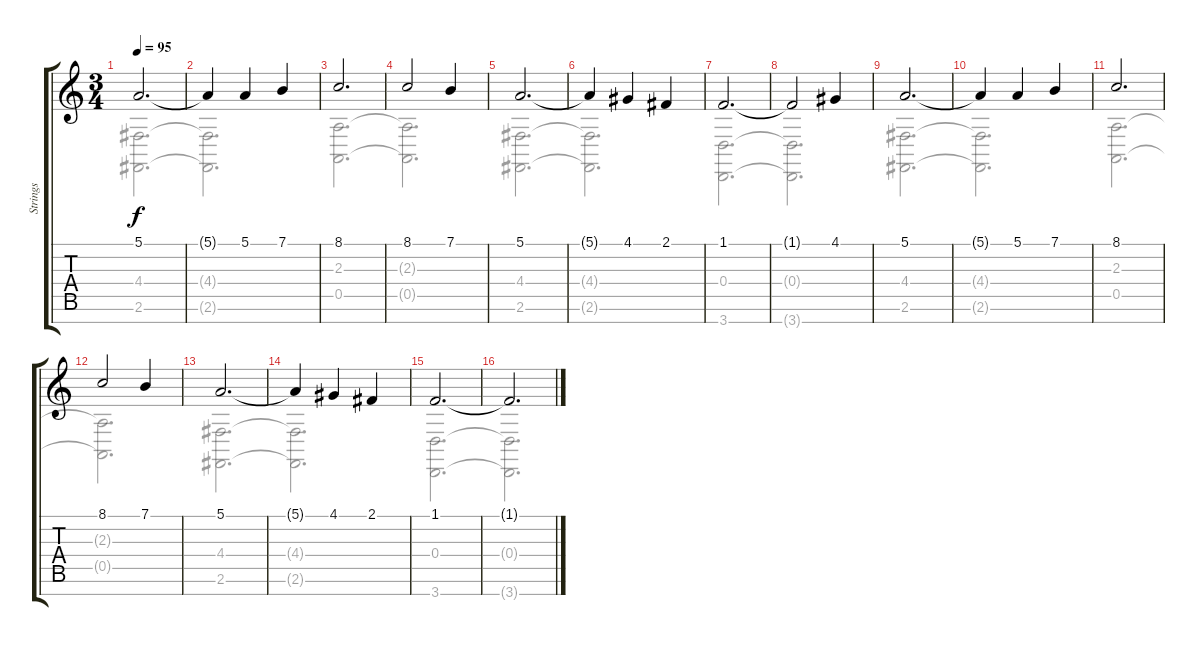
\track ("Strings" "Strings") {instrument stringensemble1}
\staff {score tabs}
\tuning (E4 B3 G3 D3 A2 E2 B1) {hide}
\voice
\ts (3 4)
\tempo 95
\clef g2
\ks c
5.1.2{d dy f} |
5.1{t}.4 5.1.4 7.1.4 |
8.1.2{d} |
8.1.2 7.1.4 |
5.1.2{d} |
5.1{t}.4 4.1.4 2.1.4 |
1.1.2{d} |
1.1{t}.2 4.1.4 |
5.1.2{d} |
5.1{t}.4 5.1.4 7.1.4 |
8.1.2{d} |
8.1.2 7.1.4 |
5.1.2{d} |
5.1{t}.4 4.1.4 2.1.4 |
1.1.2{d} |
1.1{t}.2{d}
\voice
\clef g2
\ottava regular
\simile none
\ks c
(4.4 2.6).2{d dy f} |
(4.4{t} 2.6{t}).2{d} |
(2.3 0.5).2{d} |
(2.3{t} 0.5{t}).2{d} |
(4.4 2.6).2{d} |
(4.4{t} 2.6{t}).2{d} |
(0.4 3.7).2{d} |
(0.4{t} 3.7{t}).2{d} |
(4.4 2.6).2{d} |
(4.4{t} 2.6{t}).2{d} |
(2.3 0.5).2{d} |
(2.3{t} 0.5{t}).2{d} |
(4.4 2.6).2{d} |
(4.4{t} 2.6{t}).2{d} |
(0.4 3.7).2{d} |
(0.4{t} 3.7{t}).2{d}
